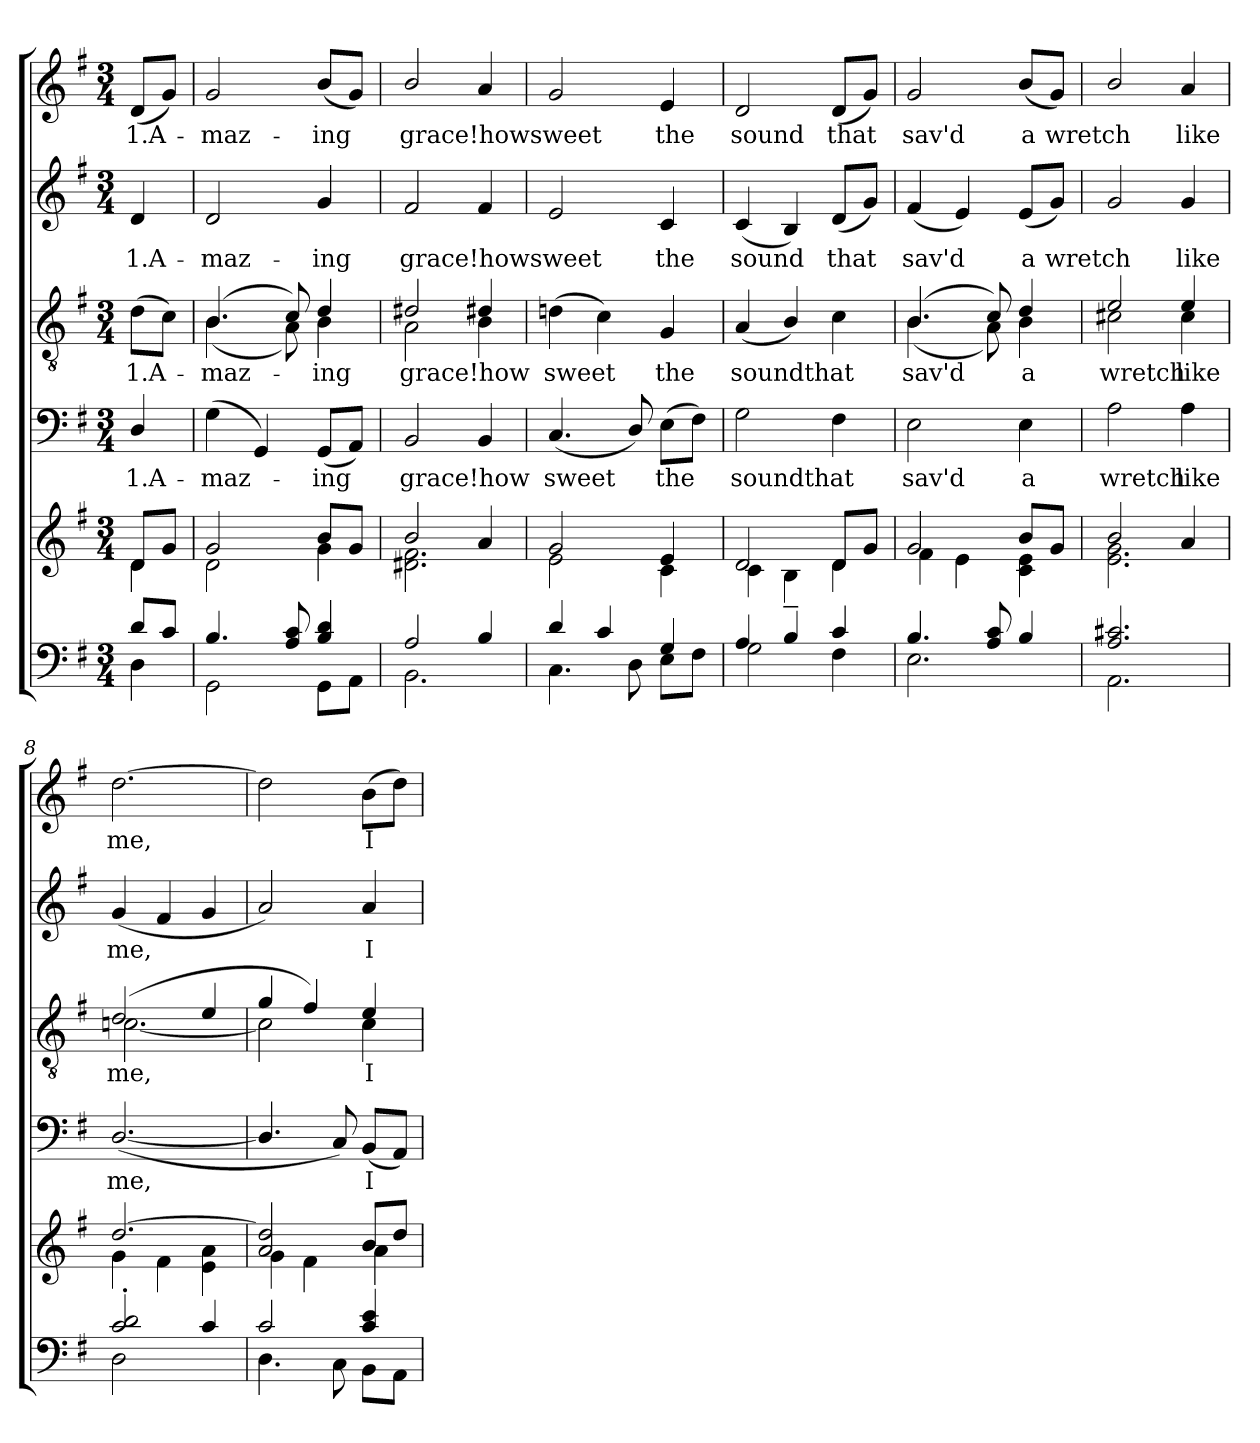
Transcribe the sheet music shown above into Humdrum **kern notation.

**kern	**kern	**kern	**text	**kern	**text	**kern	**text	**kern	**text
*part5	*part5	*part4	*part4	*part3	*part3	*part2	*part2	*part1	*part1
*staff6	*staff5	*staff4	*staff4	*staff3	*staff3	*staff2	*staff2	*staff1	*staff1
*clefF4	*clefG2	*clefF4	*	*clefGv2	*	*clefG2	*	*clefG2	*
*k[f#]	*k[f#]	*k[f#]	*	*k[f#]	*	*k[f#]	*	*k[f#]	*
*G:	*G:	*G:	*	*G:	*	*G:	*	*G:	*
*M3/4	*M3/4	*M3/4	*	*M3/4	*	*M3/4	*	*M3/4	*
=1	=1	=1	=1	=1	=1	=1	=1	=1	=1
*^	*^	*	*	*	*	*	*	*	*
!	!	!	!	!	!LO:LY:a:rj	!	!LO:LY:b:rj	!	!LO:LY:a:rj	!	!LO:LY:b:rj
8d/L	4D\	8d/L	4d\	4D/	1.A-	(>8d\L	1.A-	4d/	1.A-	(<8d/L	1.A-
8c/J	.	8g/J	.	.	.	8c\J)	.	.	.	8g/J)	.
=2	=2	=2	=2	=2	=2	=2	=2	=2	=2	=2	=2
!	!	!	!	!	!LO:LY:a	!	!LO:LY:b	!	!LO:LY:a	!	!LO:LY:b
*	*	*	*	*	*	*^	*	*	*	*	*
4.B/	2GG\	2g/	2d\	(>4G\	-maz-	(4.B/	(<4.B\	-maz-	2d/	-maz-	2g/	-maz-
.	.	.	.	4GG/)	.	.	.	.	.	.	.	.
8A/ 8c/	.	.	.	.	.	8c/)	8A\)	.	.	.	.	.
!	!	!	!	!	!LO:LY:a	!	!	!LO:LY:b	!	!LO:LY:a	!	!LO:LY:b
4B/ 4d/	8GG\L	8b/L	4g\	(<8GG/L	-ing	4d/	4B\	-ing	4g/	-ing	(<8b/L	-ing
.	8AA\J	8g/J	.	8AA/J)	.	.	.	.	.	.	8g/J)	.
=3	=3	=3	=3	=3	=3	=3	=3	=3	=3	=3	=3	=3
!	!	!	!	!	!LO:LY:a	!	!	!LO:LY:b	!	!LO:LY:a	!	!LO:LY:b
2A/	2.BB\	2b/	2.d#X\ 2.f#\	2BB/	grace!how	2d#X/	2A\	grace!how	2f#/	grace!howsweet	2b/	grace!howsweet
4B/	.	4a/	.	4BB/	.	4d#X/	4B\	.	4f#/	.	4a/	.
=4	=4	=4	=4	=4	=4	=4	=4	=4	=4	=4	=4	=4
!	!	!	!	!	!LO:LY:a	!	!	!LO:LY:b	!	!	!	!
*	*	*	*	*	*	*v	*v	*	*	*	*	*
4d/	4.C\	2g/	2e\	(<4.C/	sweet	(>4dn\	sweet	2e/	.	2g/	.
4c/	.	.	.	.	.	4c\)	.	.	.	.	.
.	8D\	.	.	8D/)	.	.	.	.	.	.	.
!	!	!	!	!	!LO:LY:a	!	!LO:LY:b	!	!LO:LY:a	!	!LO:LY:b
4G/	8E\L	4e/	4c\	(>8E\L	the	4G/	the	4c/	the	4e/	the
.	8F#\J	.	.	8F#\J)	.	.	.	.	.	.	.
=5	=5	=5	=5	=5	=5	=5	=5	=5	=5	=5	=5
!	!	!	!	!	!LO:LY:a	!	!LO:LY:b	!	!LO:LY:a	!	!LO:LY:b
4A/	2G\	2d/	4c\	2G\	soundthat	(<4A/	soundthat	(<4c/	sound	2d/	sound
4B/	.	.	4B~<\	.	.	4B/)	.	4B/)	.	.	.
!	!	!	!	!	!	!	!	!	!LO:LY:a	!	!LO:LY:b
4c/	4F#\	8d/L	4d\	4F#\	.	4c\	.	(<8d/L	that	(<8d/L	that
.	.	8g/J	.	.	.	.	.	8g/J)	.	8g/J)	.
=6	=6	=6	=6	=6	=6	=6	=6	=6	=6	=6	=6
!	!	!	!	!	!LO:LY:a	!	!LO:LY:b	!	!LO:LY:a	!	!LO:LY:b
*	*	*	*	*	*	*^	*	*	*	*	*
4.B/	2.E\	2g/	4f#\	2E\	sav'd	(4.B/	(<4.B\	sav'd	(<4f#/	sav'd	2g/	sav'd
.	.	.	4e\	.	.	.	.	.	4e/)	.	.	.
8A/ 8c/	.	.	.	.	.	8c/)	8A\)	.	.	.	.	.
!	!	!	!	!	!LO:LY:a	!	!	!LO:LY:b	!	!LO:LY:a	!	!LO:LY:b
4B/	.	8b/L	4c\ 4e\	4E\	a	4d/	4B\	a	(<8e/L	a	(<8b/L	a
!	!	!	!	!	!	!	!	!	!	!LO:LY:a	!	!LO:LY:b
.	.	8g/J	.	.	.	.	.	.	8g/J)	wretch	8g/J)	wretch
=7	=7	=7	=7	=7	=7	=7	=7	=7	=7	=7	=7	=7
!	!	!	!	!	!LO:LY:a	!	!	!LO:LY:b	!	!	!	!
2.A/ 2.c#X/	2.AA\	2b/	2.e\ 2.g\	2A\	wretch	2e/	2c#X\	wretch	2g/	.	2b/	.
!	!	!	!	!	!LO:LY:a	!	!	!LO:LY:b	!	!LO:LY:a	!	!LO:LY:b
.	.	4a/	.	4A\	like	4e/	4c#\	like	4g/	like	4a/	like
=8	=8	=8	=8	=8	=8	=8	=8	=8	=8	=8	=8	=8
!	!	!	!	!	!LO:LY:a	!	!	!LO:LY:b	!	!LO:LY:a	!	!LO:LY:b
2c/'> 2d/'>	2D\	[>2.dd/	4g\	(<[<2.D/	me,	(2d/	[<2.cn\	me,	(<4g/	me,	[>2.dd\	me,
.	.	.	4f#\	.	.	.	.	.	4f#/	.	.	.
4c/	4ryy	.	4e\ 4a\	.	.	4e/	.	.	4g/	.	.	.
=9	=9	=9	=9	=9	=9	=9	=9	=9	=9	=9	=9	=9
2c/	4.D\	2a/ 2dd/]	4g\	4.D/]	.	4g/	2c\]	.	2a/)	.	2dd\]	.
.	.	.	4f#\	.	.	4f#/)	.	.	.	.	.	.
.	8C\	.	.	8C/)	.	.	.	.	.	.	.	.
!	!	!	!	!	!LO:LY:a	!	!	!LO:LY:b	!	!LO:LY:a:rj	!	!LO:LY:b:rj
4c/ 4e/	8BB\L	8b/L	4a\	(<8BB/L	I	4e/	4c\	I	4a/	I	(>8b\L	I
.	8AA\J	8dd/J	.	8AA/J)	.	.	.	.	.	.	8dd\J)	.
*v	*v	*	*	*	*	*v	*v	*	*	*	*	*
*	*v	*v	*	*	*	*	*	*	*	*
=	=	=	=	=	=	=	=	=	=
*-	*-	*-	*-	*-	*-	*-	*-	*-	*-
